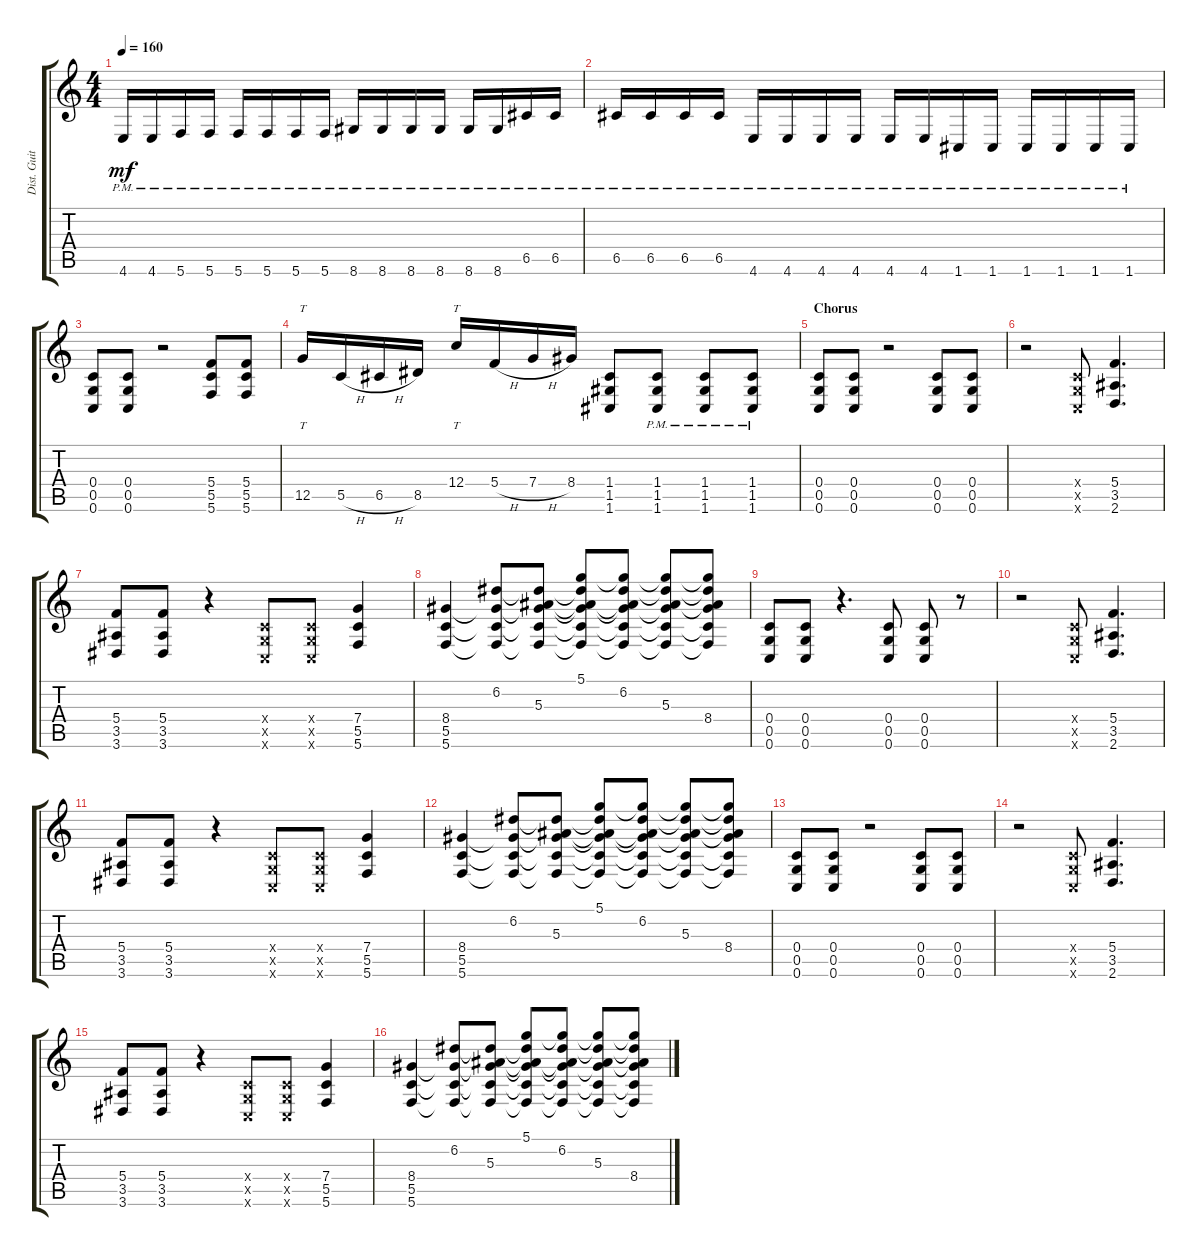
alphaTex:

\track ("Dist. Guitar 2" "Dist. Guit") {instrument distortionguitar}
\staff {score tabs}
\tuning (D4 A3 F3 C3 G2 C2) {hide}
\ts (4 4)
\tempo 160
\clef g2
\ks c
4.6{pm}.16{dy mf} 4.6{pm}.16 5.6{pm}.16 5.6{pm}.16 5.6{pm}.16 5.6{pm}.16 5.6{pm}.16 5.6{pm}.16 8.6{pm}.16 8.6{pm}.16 8.6{pm}.16 8.6{pm}.16 8.6{pm}.16 8.6{pm}.16 6.5{pm}.16 6.5{pm}.16 |
6.5{pm}.16 6.5{pm}.16 6.5{pm}.16 6.5{pm}.16 4.6{pm}.16 4.6{pm}.16 4.6{pm}.16 4.6{pm}.16 4.6{pm}.16 4.6{pm}.16 1.6{pm}.16 1.6{pm}.16 1.6{pm}.16 1.6{pm}.16 1.6{pm}.16 1.6{pm}.16 |
\section ("" "")
(0.4 0.5 0.6).8 (0.4 0.5 0.6).8 r.2 (5.4 5.5 5.6).8 (5.4 5.5 5.6).8 |
12.5.16{tt} 5.5{h}.16 6.5{h}.16 8.5.16 12.4.16{tt} 5.4{h}.16 7.4{h}.16 8.4.16 (1.4 1.5 1.6).8 (1.4{pm} 1.5{pm} 1.6{pm}).8 (1.4{pm} 1.5{pm} 1.6{pm}).8 (1.4{pm} 1.5{pm} 1.6{pm}).8 |
\section ("" "Chorus")
(0.4 0.5 0.6).8 (0.4 0.5 0.6).8 r.2 (0.4 0.5 0.6).8 (0.4 0.5 0.6).8 |
r.2 (0.4{x} 0.5{x} 0.6{x}).8 (5.4 3.5 2.6).4{d} |
(5.4 3.5 3.6).8 (5.4 3.5 3.6).8 r.4 (0.4{x} 0.5{x} 0.6{x}).8 (0.4{x} 0.5{x} 0.6{x}).8 (7.4 5.5 5.6).4 |
(8.4 5.5 5.6).4 (6.2 8.4{t} 5.5{t} 5.6{t}).8 (6.2{t} 5.3 8.4{t} 5.5{t} 5.6{t}).8 (5.1 6.2{t} 5.3{t} 8.4{t} 5.5{t} 5.6{t}).8 (5.1{t} 6.2 5.3{t} 8.4{t} 5.5{t} 5.6{t}).8 (5.1{t} 6.2{t} 5.3 8.4{t} 5.5{t} 5.6{t}).8 (5.1{t} 6.2{t} 5.3{t} 8.4 5.5{t} 5.6{t}).8 |
(0.4 0.5 0.6).8 (0.4 0.5 0.6).8 r.4{d} (0.4 0.5 0.6).8 (0.4 0.5 0.6).8 r.8 |
r.2 (0.4{x} 0.5{x} 0.6{x}).8 (5.4 3.5 2.6).4{d} |
(5.4 3.5 3.6).8 (5.4 3.5 3.6).8 r.4 (0.4{x} 0.5{x} 0.6{x}).8 (0.4{x} 0.5{x} 0.6{x}).8 (7.4 5.5 5.6).4 |
(8.4 5.5 5.6).4 (6.2 8.4{t} 5.5{t} 5.6{t}).8 (6.2{t} 5.3 8.4{t} 5.5{t} 5.6{t}).8 (5.1 6.2{t} 5.3{t} 8.4{t} 5.5{t} 5.6{t}).8 (5.1{t} 6.2 5.3{t} 8.4{t} 5.5{t} 5.6{t}).8 (5.1{t} 6.2{t} 5.3 8.4{t} 5.5{t} 5.6{t}).8 (5.1{t} 6.2{t} 5.3{t} 8.4 5.5{t} 5.6{t}).8 |
(0.4 0.5 0.6).8 (0.4 0.5 0.6).8 r.2 (0.4 0.5 0.6).8 (0.4 0.5 0.6).8 |
r.2 (0.4{x} 0.5{x} 0.6{x}).8 (5.4 3.5 2.6).4{d} |
(5.4 3.5 3.6).8 (5.4 3.5 3.6).8 r.4 (0.4{x} 0.5{x} 0.6{x}).8 (0.4{x} 0.5{x} 0.6{x}).8 (7.4 5.5 5.6).4 |
(8.4 5.5 5.6).4 (6.2 8.4{t} 5.5{t} 5.6{t}).8 (6.2{t} 5.3 8.4{t} 5.5{t} 5.6{t}).8 (5.1 6.2{t} 5.3{t} 8.4{t} 5.5{t} 5.6{t}).8 (5.1{t} 6.2 5.3{t} 8.4{t} 5.5{t} 5.6{t}).8 (5.1{t} 6.2{t} 5.3 8.4{t} 5.5{t} 5.6{t}).8 (5.1{t} 6.2{t} 5.3{t} 8.4 5.5{t} 5.6{t}).8
